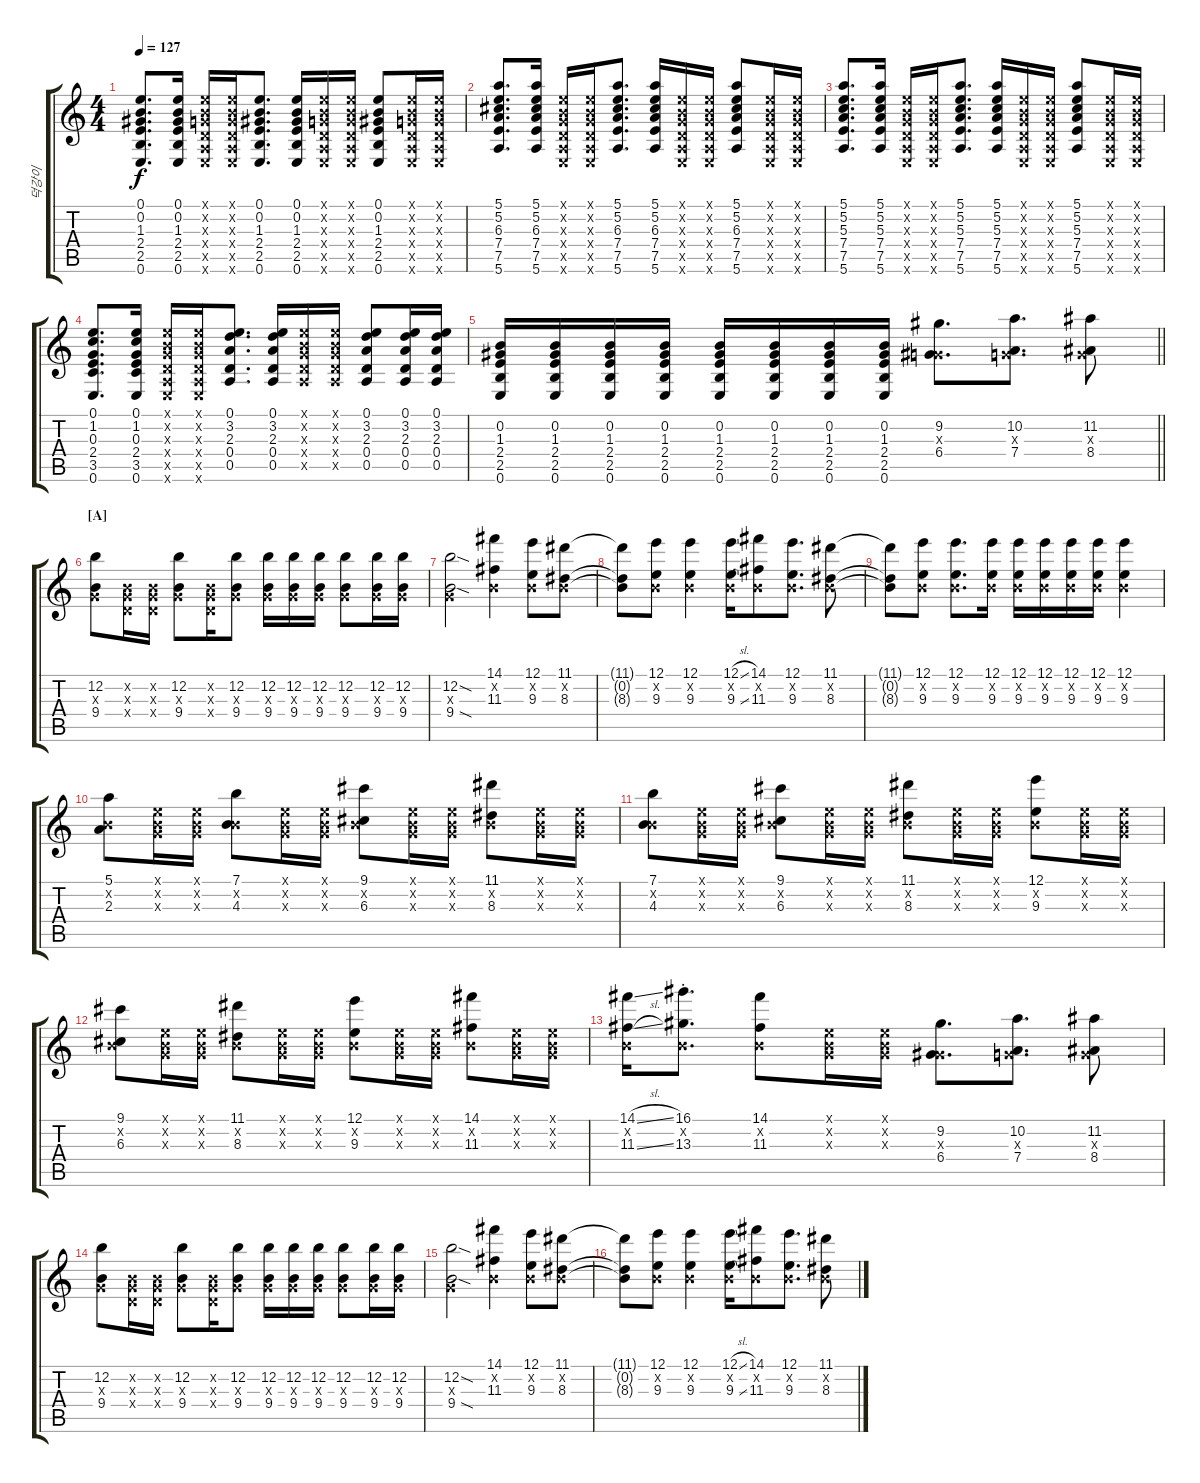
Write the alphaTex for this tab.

\track ("덕강이" "덕강이") {instrument acousticguitarsteel}
\staff {score tabs}
\tuning (E4 B3 G3 D3 A2 E2) {hide}
\ts (4 4)
\tempo 127
\clef g2
\ks c
(0.1 0.2 1.3 2.4 2.5 0.6).8{d dy f} (0.1 0.2 1.3 2.4 2.5 0.6).16 (0.1{x} 0.2{x} 0.3{x} 0.4{x} 0.5{x} 0.6{x}).16 (0.1{x} 0.2{x} 0.3{x} 0.4{x} 0.5{x} 0.6{x}).16 (0.1 0.2 1.3 2.4 2.5 0.6).8{d} (0.1 0.2 1.3 2.4 2.5 0.6).16 (0.1{x} 0.2{x} 0.3{x} 0.4{x} 0.5{x} 0.6{x}).16 (0.1{x} 0.2{x} 0.3{x} 0.4{x} 0.5{x} 0.6{x}).16 (0.1 0.2 1.3 2.4 2.5 0.6).8 (0.1{x} 0.2{x} 0.3{x} 0.4{x} 0.5{x} 0.6{x}).16 (0.1{x} 0.2{x} 0.3{x} 0.4{x} 0.5{x} 0.6{x}).16 |
(5.1 5.2 6.3 7.4 7.5 5.6).8{d} (5.1 5.2 6.3 7.4 7.5 5.6).16 (0.1{x} 0.2{x} 0.3{x} 0.4{x} 0.5{x} 0.6{x}).16 (0.1{x} 0.2{x} 0.3{x} 0.4{x} 0.5{x} 0.6{x}).16 (5.1 5.2 6.3 7.4 7.5 5.6).8{d} (5.1 5.2 6.3 7.4 7.5 5.6).16 (0.1{x} 0.2{x} 0.3{x} 0.4{x} 0.5{x} 0.6{x}).16 (0.1{x} 0.2{x} 0.3{x} 0.4{x} 0.5{x} 0.6{x}).16 (5.1 5.2 6.3 7.4 7.5 5.6).8 (0.1{x} 0.2{x} 0.3{x} 0.4{x} 0.5{x} 0.6{x}).16 (0.1{x} 0.2{x} 0.3{x} 0.4{x} 0.5{x} 0.6{x}).16 |
(5.1 5.2 5.3 7.4 7.5 5.6).8{d} (5.1 5.2 5.3 7.4 7.5 5.6).16 (0.1{x} 0.2{x} 0.3{x} 0.4{x} 0.5{x} 0.6{x}).16 (0.1{x} 0.2{x} 0.3{x} 0.4{x} 0.5{x} 0.6{x}).16 (5.1 5.2 5.3 7.4 7.5 5.6).8{d} (5.1 5.2 5.3 7.4 7.5 5.6).16 (0.1{x} 0.2{x} 0.3{x} 0.4{x} 0.5{x} 0.6{x}).16 (0.1{x} 0.2{x} 0.3{x} 0.4{x} 0.5{x} 0.6{x}).16 (5.1 5.2 5.3 7.4 7.5 5.6).8 (0.1{x} 0.2{x} 0.3{x} 0.4{x} 0.5{x} 0.6{x}).16 (0.1{x} 0.2{x} 0.3{x} 0.4{x} 0.5{x} 0.6{x}).16 |
(0.1 1.2 0.3 2.4 3.5 0.6).8{d} (0.1 1.2 0.3 2.4 3.5 0.6).16 (0.1{x} 0.2{x} 0.3{x} 0.4{x} 0.5{x} 0.6{x}).16 (0.1{x} 0.2{x} 0.3{x} 0.4{x} 0.5{x} 0.6{x}).16 (0.1 3.2 2.3 0.4 0.5).8{d} (0.1 3.2 2.3 0.4 0.5).16 (0.1{x} 0.2{x} 0.3{x} 0.4{x} 0.5{x}).16 (0.1{x} 0.2{x} 0.3{x} 0.4{x} 0.5{x}).16 (0.1 3.2 2.3 0.4 0.5).8 (0.1 3.2 2.3 0.4 0.5).16 (0.1 3.2 2.3 0.4 0.5).16 |
\barLineRight lightlight
(0.2 1.3 2.4 2.5 0.6).16 (0.2 1.3 2.4 2.5 0.6).16 (0.2 1.3 2.4 2.5 0.6).16 (0.2 1.3 2.4 2.5 0.6).16 (0.2 1.3 2.4 2.5 0.6).16 (0.2 1.3 2.4 2.5 0.6).16 (0.2 1.3 2.4 2.5 0.6).16 (0.2 1.3 2.4 2.5 0.6).16 (9.2 0.3{x} 6.4).8{d} (10.2 0.3{x} 7.4).8{d} (11.2 0.3{x} 8.4).8 |
\section ("" "[A]")
(12.2 0.3{x} 9.4).8 (0.2{x} 0.3{x} 0.4{x}).16 (0.2{x} 0.3{x} 0.4{x}).16 (12.2 0.3{x} 9.4).8 (0.2{x} 0.3{x} 0.4{x}).16 (12.2 0.3{x} 9.4).8 (12.2 0.3{x} 9.4).16 (12.2 0.3{x} 9.4).16 (12.2 0.3{x} 9.4).16 (12.2 0.3{x} 9.4).8 (12.2 0.3{x} 9.4).16 (12.2 0.3{x} 9.4).16 |
(12.2{sod} 0.3{x} 9.4{sod}).2 (14.1 0.2{x} 11.3).4 (12.1 0.2{x} 9.3).8 (11.1 0.2{x} 8.3).8 |
(11.1{t} 0.2{t} 8.3{t}).8 (12.1 0.2{x} 9.3).8 (12.1 0.2{x} 9.3).4 (12.1{sl} 0.2{x} 9.3{sl}).16 (14.1 0.2{x} 11.3).8 (12.1 0.2{x} 9.3).8{d} (11.1 0.2{x} 8.3).8 |
(11.1{t} 0.2{t} 8.3{t}).8 (12.1 0.2{x} 9.3).8 (12.1 0.2{x} 9.3).8{d} (12.1 0.2{x} 9.3).16 (12.1 0.2{x} 9.3).16 (12.1 0.2{x} 9.3).16 (12.1 0.2{x} 9.3).16 (12.1 0.2{x} 9.3).16 (12.1 0.2{x} 9.3).4 |
(5.1 0.2{x} 2.3).8 (0.1{x} 0.2{x} 0.3{x}).16 (0.1{x} 0.2{x} 0.3{x}).16 (7.1 0.2{x} 4.3).8 (0.1{x} 0.2{x} 0.3{x}).16 (0.1{x} 0.2{x} 0.3{x}).16 (9.1 0.2{x} 6.3).8 (0.1{x} 0.2{x} 0.3{x}).16 (0.1{x} 0.2{x} 0.3{x}).16 (11.1 0.2{x} 8.3).8 (0.1{x} 0.2{x} 0.3{x}).16 (0.1{x} 0.2{x} 0.3{x}).16 |
(7.1 0.2{x} 4.3).8 (0.1{x} 0.2{x} 0.3{x}).16 (0.1{x} 0.2{x} 0.3{x}).16 (9.1 0.2{x} 6.3).8 (0.1{x} 0.2{x} 0.3{x}).16 (0.1{x} 0.2{x} 0.3{x}).16 (11.1 0.2{x} 8.3).8 (0.1{x} 0.2{x} 0.3{x}).16 (0.1{x} 0.2{x} 0.3{x}).16 (12.1 0.2{x} 9.3).8 (0.1{x} 0.2{x} 0.3{x}).16 (0.1{x} 0.2{x} 0.3{x}).16 |
(9.1 0.2{x} 6.3).8 (0.1{x} 0.2{x} 0.3{x}).16 (0.1{x} 0.2{x} 0.3{x}).16 (11.1 0.2{x} 8.3).8 (0.1{x} 0.2{x} 0.3{x}).16 (0.1{x} 0.2{x} 0.3{x}).16 (12.1 0.2{x} 9.3).8 (0.1{x} 0.2{x} 0.3{x}).16 (0.1{x} 0.2{x} 0.3{x}).16 (14.1 0.2{x} 11.3).8 (0.1{x} 0.2{x} 0.3{x}).16 (0.1{x} 0.2{x} 0.3{x}).16 |
(14.1{sl} 0.2{x} 11.3{sl}).16 (16.1{st} 0.2{x} 13.3{st}).8{d} (14.1 0.2{x} 11.3).8 (0.1{x} 0.2{x} 0.3{x}).16 (0.1{x} 0.2{x} 0.3{x}).16 (9.2 0.3{x} 6.4).8{d} (10.2 0.3{x} 7.4).8{d} (11.2 0.3{x} 8.4).8 |
(12.2 0.3{x} 9.4).8 (0.2{x} 0.3{x} 0.4{x}).16 (0.2{x} 0.3{x} 0.4{x}).16 (12.2 0.3{x} 9.4).8 (0.2{x} 0.3{x} 0.4{x}).16 (12.2 0.3{x} 9.4).8 (12.2 0.3{x} 9.4).16 (12.2 0.3{x} 9.4).16 (12.2 0.3{x} 9.4).16 (12.2 0.3{x} 9.4).8 (12.2 0.3{x} 9.4).16 (12.2 0.3{x} 9.4).16 |
(12.2{sod} 0.3{x} 9.4{sod}).2 (14.1 0.2{x} 11.3).4 (12.1 0.2{x} 9.3).8 (11.1 0.2{x} 8.3).8 |
(11.1{t} 0.2{t} 8.3{t}).8 (12.1 0.2{x} 9.3).8 (12.1 0.2{x} 9.3).4 (12.1{sl} 0.2{x} 9.3{sl}).16 (14.1 0.2{x} 11.3).8 (12.1 0.2{x} 9.3).8{d} (11.1 0.2{x} 8.3).8
